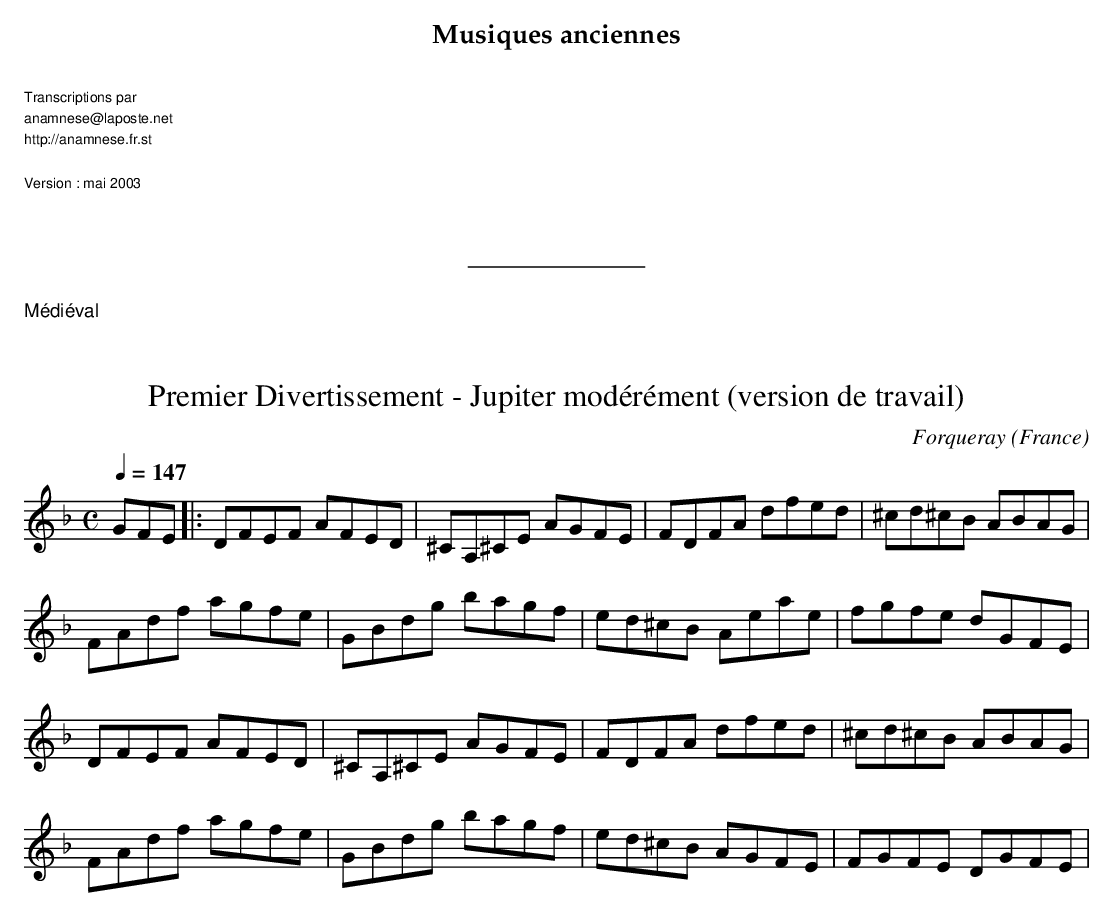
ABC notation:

X:1
T:Premier Divertissement - Jupiter modérément (version de travail)
C:Forqueray
O:France
M:C
L:1/8
Q:1/4=147
K:Dm
GFE |: DFEF AFED | ^CA,^CE AGFE | FDFA dfed | ^cd^cB ABAG |
FAdf  agfe | GBdg bagf | ed^cB  Aeae | fgfe dGFE |
DFEF AFED | ^CA,^CE AGFE | FDFA dfed | ^cd^cB ABAG |
FAdf  agfe | GBdg bagf | ed^cB  AGFE | FGFE DGFE |
